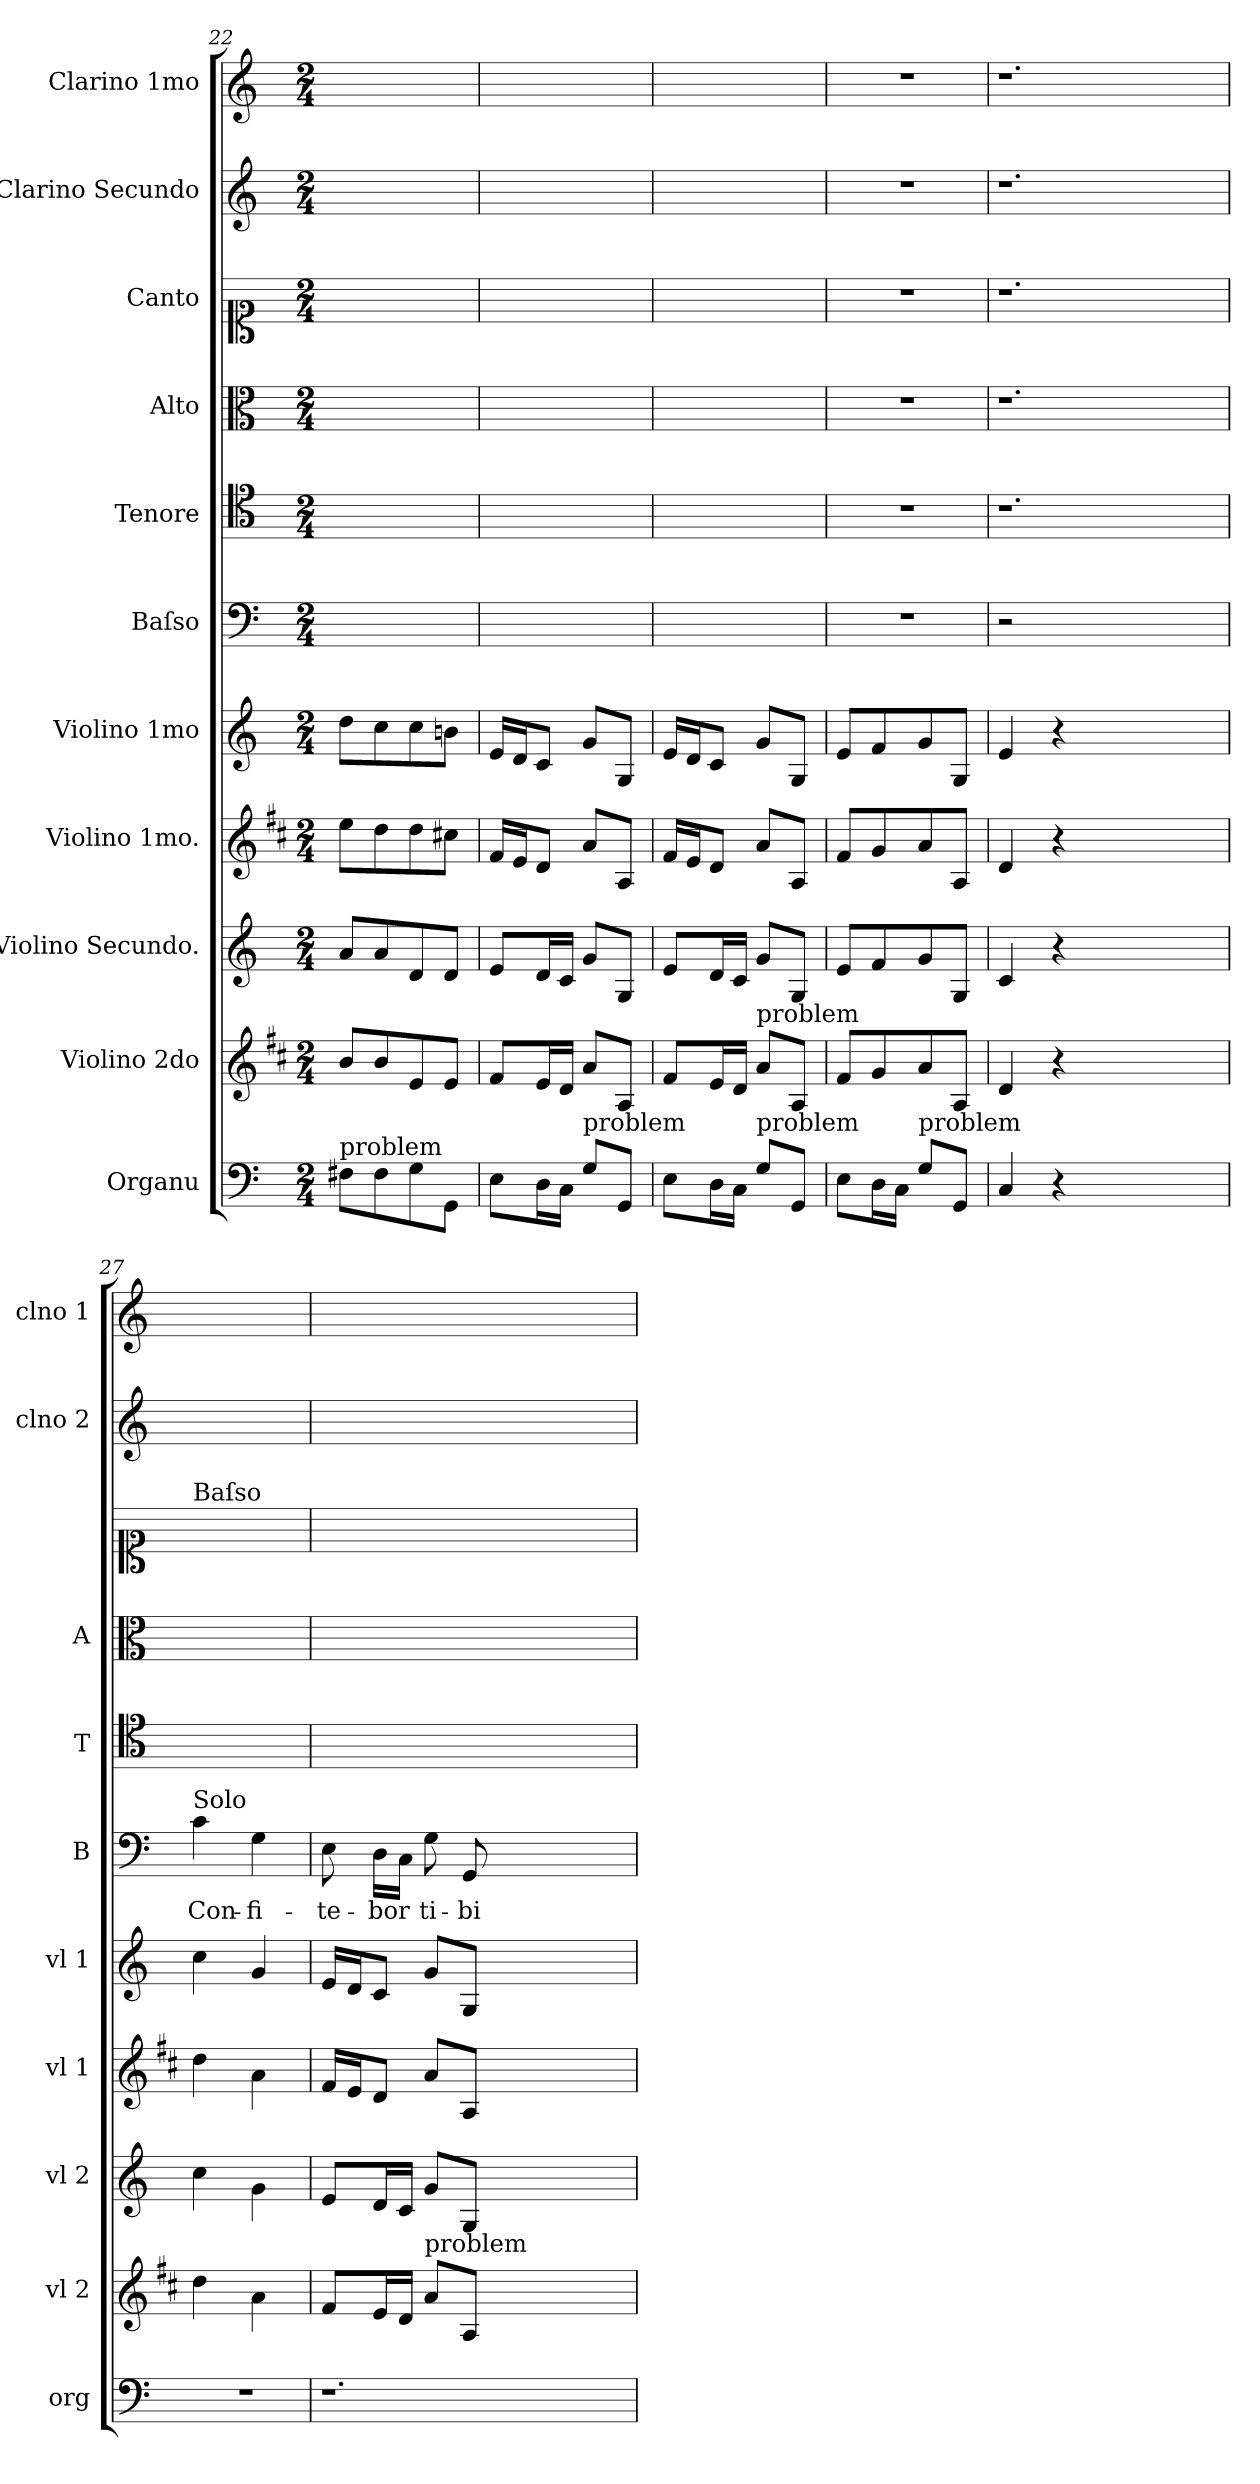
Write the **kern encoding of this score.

**kern	**kern	**dynam	**kern	**kern	**kern	**kern	**text	**kern	**kern	**kern	**kern	**kern
*part11	*part10	*part10	*part9	*part8	*part7	*part6	*part6	*part5	*part4	*part3	*part2	*part1
*staff11	*staff10	*staff10	*staff9	*staff8	*staff7	*staff6	*staff6	*staff5	*staff4	*staff3	*staff2	*staff1
*I"Organu	*I"Violino 2do	*	*I"Violino Secundo.	*I"Violino 1mo.	*I"Violino 1mo	*I"Baſso	*	*I"Tenore	*I"Alto	*I"Canto	*I"Clarino Secundo	*I"Clarino 1mo
*I'org	*I'vl 2	*	*I'vl 2	*I'vl 1	*I'vl 1	*I'B	*	*I'T	*I'A	*	*I'clno 2	*I'clno 1
*clefF4	*clefG2	*	*clefG2	*clefG2	*clefG2	*clefF4	*	*clefC4	*clefC3	*clefC1	*clefG2	*clefG2
*	*ITrd1c2	*	*	*ITrd1c2	*	*	*	*	*	*	*	*
*k[]	*k[]	*	*k[]	*k[]	*k[]	*k[]	*	*k[]	*k[]	*k[]	*k[]	*k[]
*M2/4	*M2/4	*	*M2/4	*M2/4	*M2/4	*M2/4	*	*M2/4	*M2/4	*M2/4	*M2/4	*M2/4
=22	=22	=22	=22	=22	=22	=22	=22	=22	=22	=22	=22	=22
!LO:TX:a:t=problem	!	!	!	!	!	!	!	!	!	!	!	!
8F#X\L	8a/L	.	8a/L	8dd\L	8dd\L	2ryy	.	2ryy	2ryy	2ryy	2ryy	2ryy
8F#\	8a/	.	8a/	8cc\	8cc\	.	.	.	.	.	.	.
8G\	8d/	.	8d/	8cc\	8cc\	.	.	.	.	.	.	.
8GG/J	8d/J	.	8d/J	8bn\J	8bn\J	.	.	.	.	.	.	.
=23	=23	=23	=23	=23	=23	=23	=23	=23	=23	=23	=23	=23
8E\L	8e/L	.	8e/L	16e/LL	16e/LL	2ryy	.	2ryy	2ryy	2ryy	2ryy	2ryy
.	.	.	.	16d/J	16d/J	.	.	.	.	.	.	.
16D\L	16d/L	.	16d/L	8c/J	8c/J	.	.	.	.	.	.	.
16C\JJ	16c/JJ	.	16c/JJ	.	.	.	.	.	.	.	.	.
!LO:TX:a:t=problem	!	!	!	!	!	!	!	!	!	!	!	!
8G/L	8g/L	.	8g/L	8g/L	8g/L	.	.	.	.	.	.	.
8GG/J	8G/J	.	8G/J	8G/J	8G/J	.	.	.	.	.	.	.
=24	=24	=24	=24	=24	=24	=24	=24	=24	=24	=24	=24	=24
8E\L	8e/L	.	8e/L	16e/LL	16e/LL	2ryy	.	2ryy	2ryy	2ryy	2ryy	2ryy
.	.	.	.	16d/J	16d/J	.	.	.	.	.	.	.
16D\L	16d/L	.	16d/L	8c/J	8c/J	.	.	.	.	.	.	.
16C\JJ	16c/JJ	.	16c/JJ	.	.	.	.	.	.	.	.	.
!	!LO:TX:a:t=problem	!	!	!	!	!	!	!	!	!	!	!
!LO:TX:a:t=problem	!	!	!	!	!	!	!	!	!	!	!	!
8G\L	8g\L	.	8g/L	8g/L	8g/L	.	.	.	.	.	.	.
8GG/J	8G/J	.	8G/J	8G/J	8G/J	.	.	.	.	.	.	.
=25	=25	=25	=25	=25	=25	=25	=25	=25	=25	=25	=25	=25
8E\L	8e/L	.	8e/L	8e/L	8e/L	2r	.	2r	2r	2r	2r	2r
16D\L	8f/	.	8f/	8f/	8f/	.	.	.	.	.	.	.
16C\JJ	.	.	.	.	.	.	.	.	.	.	.	.
!LO:TX:a:t=problem	!	!	!	!	!	!	!	!	!	!	!	!
8G\L	8g/	.	8g/	8g/	8g/	.	.	.	.	.	.	.
8GG/J	8G/J	.	8G/J	8G/J	8G/J	.	.	.	.	.	.	.
=26	=26	=26	=26	=26	=26	=26	=26	=26	=26	=26	=26	=26
4C/	4c/	.	4c/	4c/	4e/	2r	.	1.r	1.r	1.r	1.r	1.r
4r	4r	.	4r	4r	4r	.	.	.	.	.	.	.
1ryy	1ryy	.	1ryy	1ryy	1ryy	1ryy	.	.	.	.	.	.
=27	=27	=27	=27	=27	=27	=27	=27	=27	=27	=27	=27	=27
!	!	!	!	!	!	!	!	!	!	!LO:TX:a:t=Baſso	!	!
!	!	!	!	!	!	!LO:TX:a:t=Solo	!	!	!	!	!	!
2r	4cc\	Pia	4cc\	4cc\	4cc\	4c\	Con-	2ryy	2ryy	2ryy	2ryy	2ryy
.	4g\	.	4g\	4g\	4g/	4G\	-fi-	.	.	.	.	.
=28	=28	=28	=28	=28	=28	=28	=28	=28	=28	=28	=28	=28
1.r	8e/L	.	8e/L	16e/LL	16e/LL	8E\	-te-	1.ryy	1.ryy	1.ryy	1.ryy	1.ryy
.	.	.	.	16d/J	16d/J	.	.	.	.	.	.	.
.	16d/L	.	16d/L	8c/J	8c/J	16D\LL	-bor	.	.	.	.	.
.	16c/JJ	.	16c/JJ	.	.	16C\JJ	.	.	.	.	.	.
!	!LO:TX:a:t=problem	!	!	!	!	!	!	!	!	!	!	!
.	8g\L	.	8g/L	8g/L	8g/L	8G\	ti-	.	.	.	.	.
.	8G/J	.	8G/J	8G/J	8G/J	8GG/	-bi	.	.	.	.	.
.	1ryy	.	1ryy	1ryy	1ryy	1ryy	.	.	.	.	.	.
=	=	=	=	=	=	=	=	=	=	=	=	=
*-	*-	*-	*-	*-	*-	*-	*-	*-	*-	*-	*-	*-
